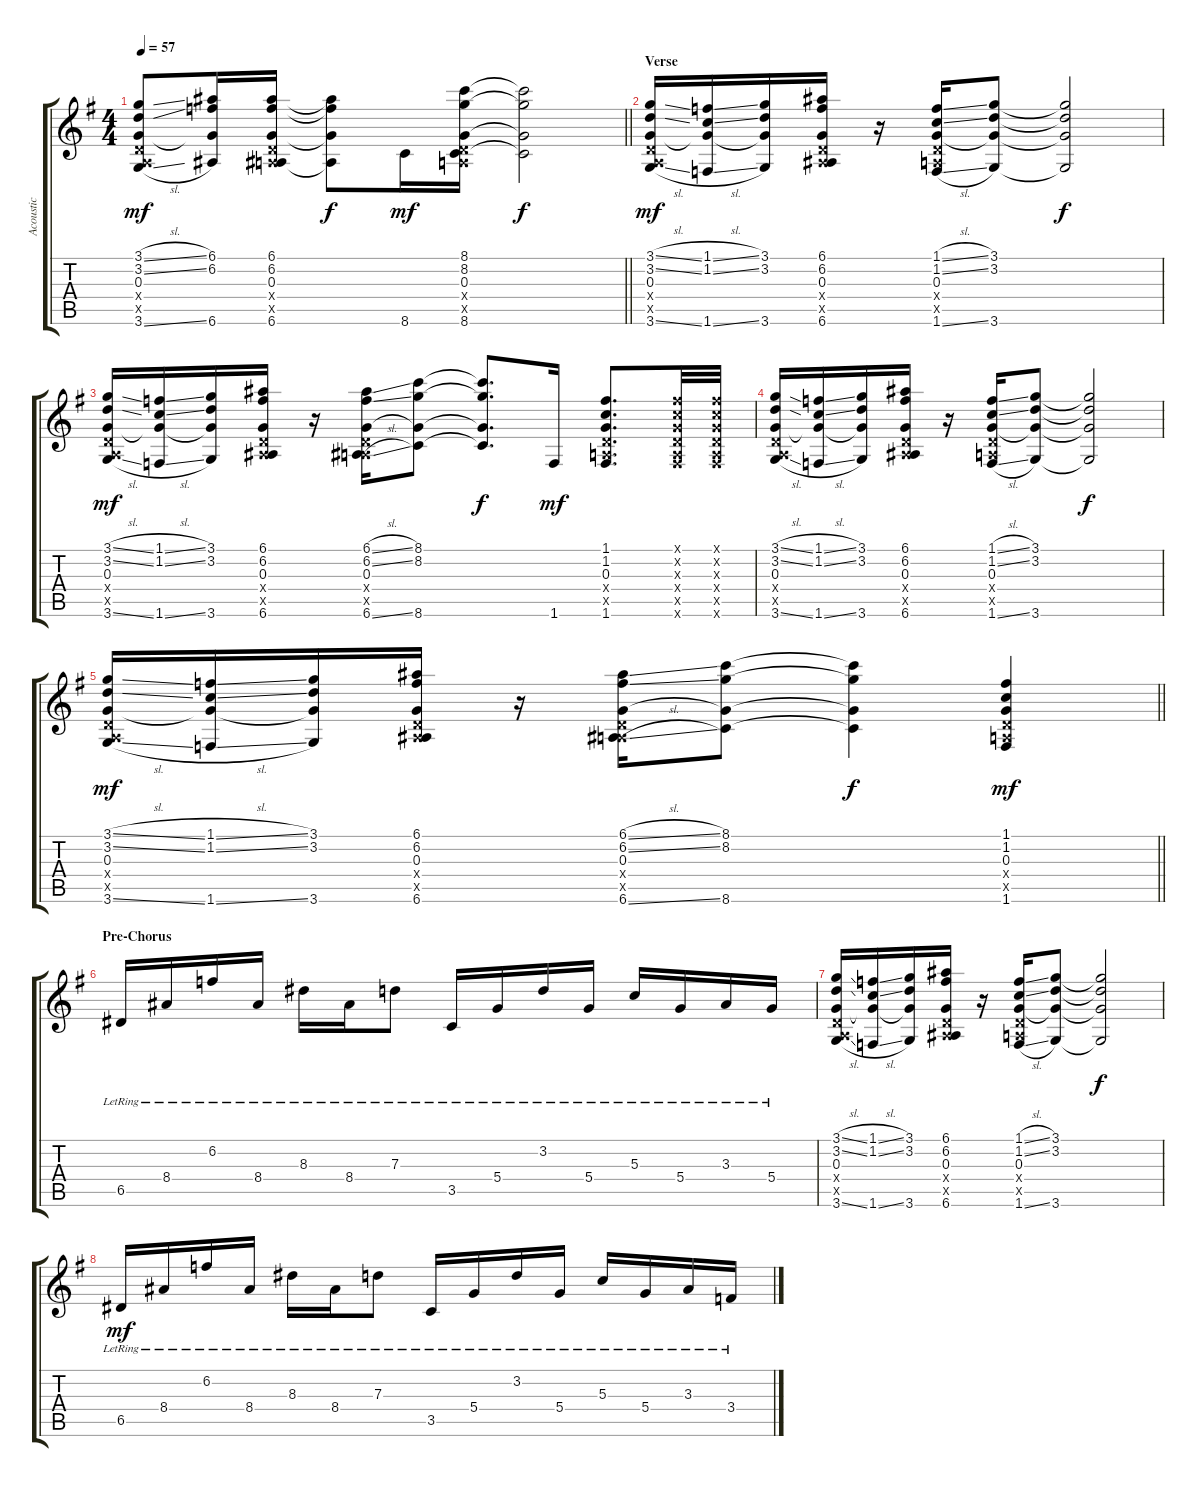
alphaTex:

\track ("Acoustic" "Acoustic") {instrument acousticguitarsteel}
\staff {score tabs}
\tuning (E4 B3 G3 D3 A2 E2) {hide}
\ts (4 4)
\tempo 57
\clef g2
\barLineRight lightlight
\ks g
(3.1{sl t} 3.2{sl} 0.3 0.4{x} 0.5{x} 3.6{sl}).8{dy mf} (6.1 6.2 0.3{t} 6.6).16 (6.1 6.2 0.3 0.4{x} 0.5{x} 6.6).16 (6.1{t} 6.2{t} 0.3{t} 6.6{t}).8{dy f} 8.6.16{dy mf} (8.1 8.2 0.3 0.4{x} 0.5{x} 8.6).16 (8.1{t} 8.2{t} 0.3{t} 8.6{t}).2{dy f} |
\section ("" "Verse")
(3.1{sl} 3.2{sl} 0.3 0.4{x} 0.5{x} 3.6{sl}).16{dy mf} (1.1{sl} 1.2{sl} 0.3{t} 1.6{sl}).16 (3.1 3.2 0.3{t} 3.6).16 (6.1 6.2 0.3 0.4{x} 0.5{x} 6.6).16 r.16 (1.1{sl} 1.2{sl} 0.3 0.4{x} 0.5{x} 1.6{sl}).16 (3.1 3.2 0.3{t} 3.6).8 (3.1{t} 3.2{t} 0.3{t} 3.6{t}).2{dy f} |
(3.1{sl} 3.2{sl} 0.3 0.4{x} 0.5{x} 3.6{sl}).16{dy mf} (1.1{sl} 1.2{sl} 0.3{t} 1.6{sl}).16 (3.1 3.2 0.3{t} 3.6).16 (6.1 6.2 0.3 0.4{x} 0.5{x} 6.6).16 r.16 (6.1{sl} 6.2{sl} 0.3 0.4{x} 0.5{x} 6.6{sl}).16 (8.1 8.2 0.3{t} 8.6).8 (8.1{t} 8.2{t} 0.3{t} 8.6{t}).8{d dy f} 1.6.16{dy mf} (1.1 1.2 0.3 0.4{x} 0.5{x} 1.6).8{d} (1.1{x} 1.2{x} 0.3{x} 0.4{x} 0.5{x} 1.6{x}).32 (1.1{x} 1.2{x} 0.3{x} 0.4{x} 0.5{x} 1.6{x}).32 |
(3.1{sl} 3.2{sl} 0.3 0.4{x} 0.5{x} 3.6{sl}).16 (1.1{sl} 1.2{sl} 0.3{t} 1.6{sl}).16 (3.1 3.2 0.3{t} 3.6).16 (6.1 6.2 0.3 0.4{x} 0.5{x} 6.6).16 r.16 (1.1{sl} 1.2{sl} 0.3 0.4{x} 0.5{x} 1.6{sl}).16 (3.1 3.2 0.3{t} 3.6).8 (3.1{t} 3.2{t} 0.3{t} 3.6{t}).2{dy f} |
\barLineRight lightlight
(3.1{sl} 3.2{sl} 0.3 0.4{x} 0.5{x} 3.6{sl}).16{dy mf} (1.1{sl} 1.2{sl} 0.3{t} 1.6{sl}).16 (3.1 3.2 0.3{t} 3.6).16 (6.1 6.2 0.3 0.4{x} 0.5{x} 6.6).16 r.16 (6.1{sl} 6.2{sl} 0.3 0.4{x} 0.5{x} 6.6{sl}).16 (8.1 8.2 0.3{t} 8.6).8 (8.1{t} 8.2{t} 0.3{t} 8.6{t}).4{dy f} (1.1 1.2 0.3 0.4{x} 0.5{x} 1.6).4{dy mf} |
\section ("" "Pre-Chorus")
6.5{lr}.16 8.4{lr}.16 6.2{lr}.16 8.4{lr}.16 8.3{lr}.16 8.4{lr}.16 7.3{lr}.8 3.5{lr}.16 5.4{lr}.16 3.2{lr}.16 5.4{lr}.16 5.3{lr}.16 5.4{lr}.16 3.3{lr}.16 5.4{lr}.16 |
(3.1{sl} 3.2{sl} 0.3 0.4{x} 0.5{x} 3.6{sl}).16 (1.1{sl} 1.2{sl} 0.3{t} 1.6{sl}).16 (3.1 3.2 0.3{t} 3.6).16 (6.1 6.2 0.3 0.4{x} 0.5{x} 6.6).16 r.16 (1.1{sl} 1.2{sl} 0.3 0.4{x} 0.5{x} 1.6{sl}).16 (3.1 3.2 0.3{t} 3.6).8 (3.1{t} 3.2{t} 0.3{t} 3.6{t}).2{dy f} |
6.5{lr}.16{dy mf} 8.4{lr}.16 6.2{lr}.16 8.4{lr}.16 8.3{lr}.16 8.4{lr}.16 7.3{lr}.8 3.5{lr}.16 5.4{lr}.16 3.2{lr}.16 5.4{lr}.16 5.3{lr}.16 5.4{lr}.16 3.3{lr}.16 3.4{lr}.16
